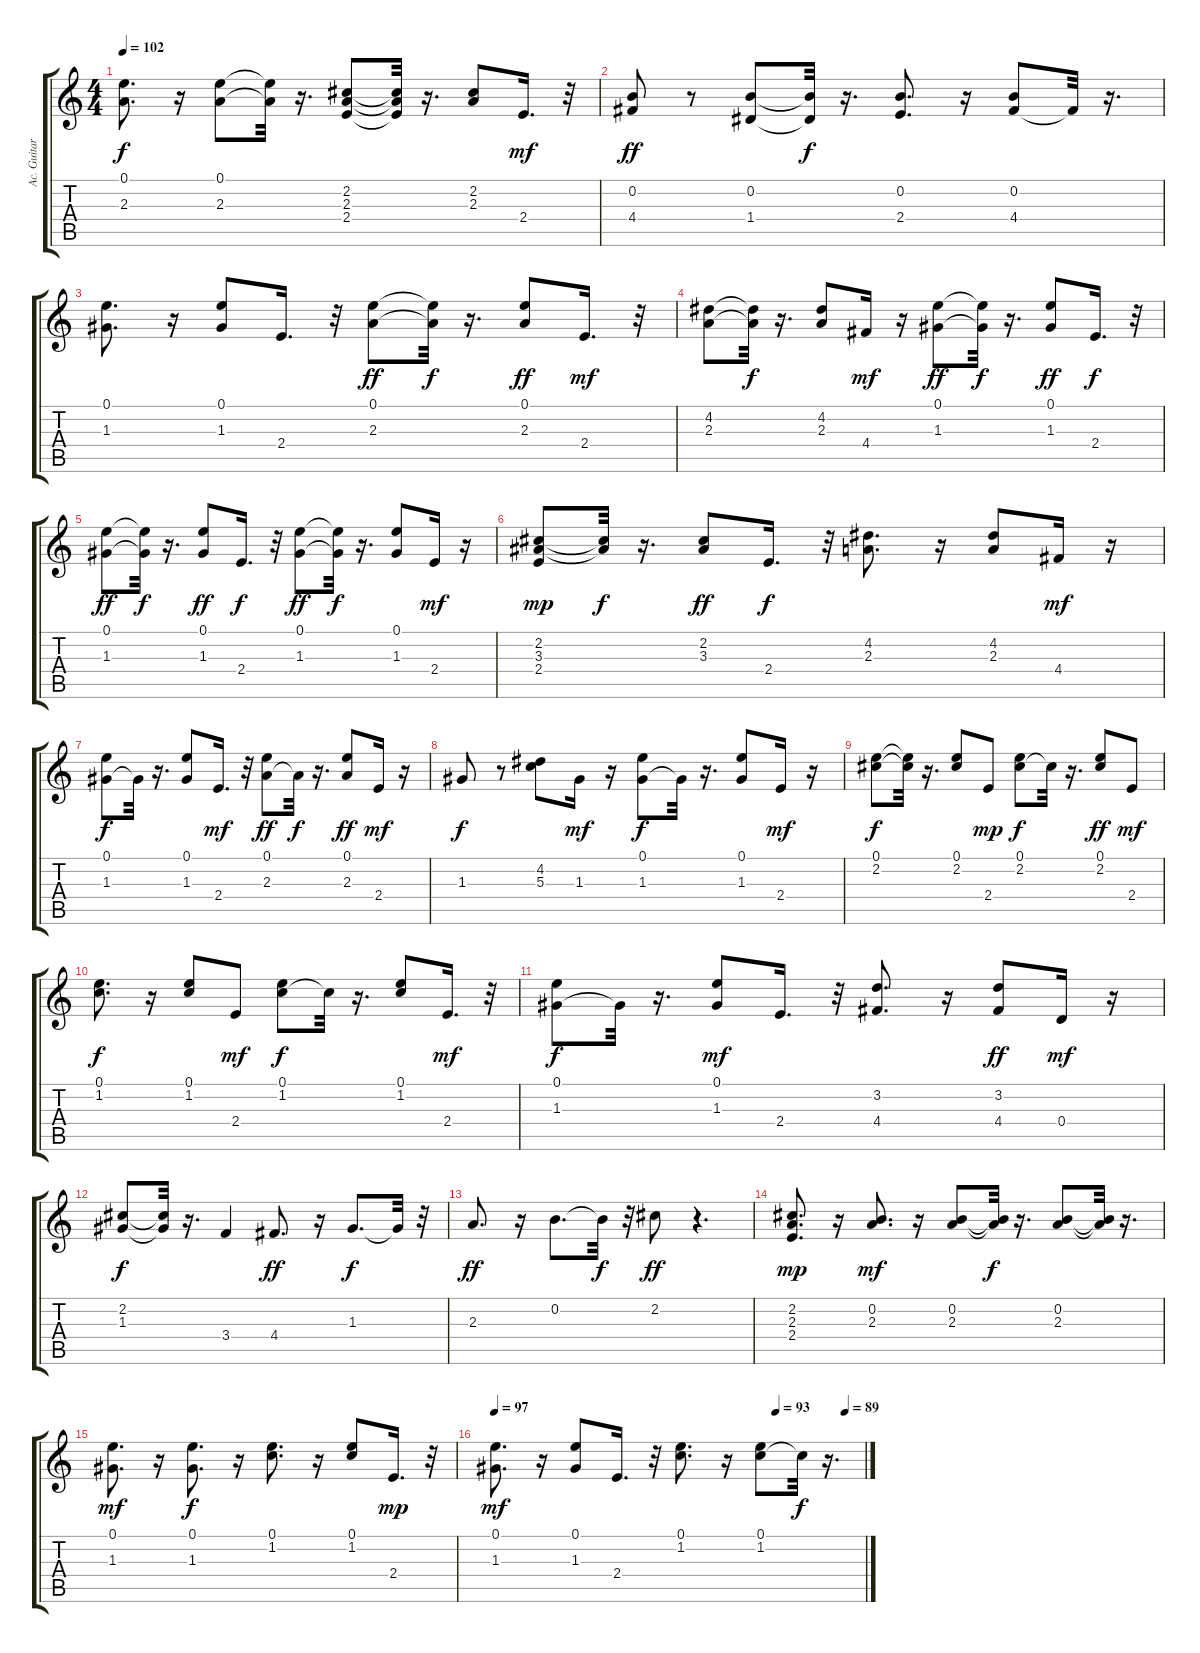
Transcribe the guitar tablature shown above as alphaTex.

\track ("Ac. Guitar (steel)" "Ac. Guitar") {instrument acousticguitarsteel}
\staff {score tabs}
\tuning (E4 B3 G3 D3 A2 E2) {hide}
\ts (4 4)
\tempo 102
\clef g2
\ks c
(0.1 2.3).8{d dy f} r.16 (0.1 2.3).8 (0.1{t} 2.3{t}).32 r.16{d} (2.2 2.3 2.4).8 (2.2{t} 2.3{t} 2.4{t}).32 r.16{d} (2.2 2.3).8 2.4.16{d dy mf} r.32 |
(0.2 4.4).8{dy ff} r.8 (0.2 1.4).8 (0.2{t} 1.4{t}).32{dy f} r.16{d} (0.2 2.4).8{d} r.16 (0.2 4.4).8 4.4{t}.32 r.16{d} |
(0.1 1.3).8{d} r.16 (0.1 1.3).8 2.4.16{d} r.32 (0.1 2.3).8{dy ff} (0.1{t} 2.3{t}).32{dy f} r.16{d} (0.1 2.3).8{dy ff} 2.4.16{d dy mf} r.32 |
(4.2 2.3).8 (4.2{t} 2.3{t}).32{dy f} r.16{d} (4.2 2.3).8 4.4.16{dy mf} r.16 (0.1 1.3).8{dy ff} (0.1{t} 1.3{t}).32{dy f} r.16{d} (0.1 1.3).8{dy ff} 2.4.16{d dy f} r.32 |
(0.1 1.3).8{dy ff} (0.1{t} 1.3{t}).32{dy f} r.16{d} (0.1 1.3).8{dy ff} 2.4.16{d dy f} r.32 (0.1 1.3).8{dy ff} (0.1{t} 1.3{t}).32{dy f} r.16{d} (0.1 1.3).8 2.4.16{dy mf} r.16 |
(2.2 3.3 2.4).8{dy mp} (2.2{t} 3.3{t}).32{dy f} r.16{d} (2.2 3.3).8{dy ff} 2.4.16{d dy f} r.32 (4.2 2.3).8{d} r.16 (4.2 2.3).8 4.4.16{dy mf} r.16 |
(0.1 1.3).8{dy f} 1.3{t}.32 r.16{d} (0.1 1.3).8 2.4.16{d dy mf} r.32 (0.1 2.3).8{dy ff} 2.3{t}.32{dy f} r.16{d} (0.1 2.3).8{dy ff} 2.4.16{dy mf} r.16 |
1.3.8{dy f} r.8 (4.2 5.3).8 1.3.16{dy mf} r.16 (0.1 1.3).8{dy f} 1.3{t}.32 r.16{d} (0.1 1.3).8 2.4.16{dy mf} r.16 |
(0.1 2.2).8{dy f} (0.1{t} 2.2{t}).32 r.16{d} (0.1 2.2).8 2.4.8{dy mp} (0.1 2.2).8{dy f} 2.2{t}.32 r.16{d} (0.1 2.2).8{dy ff} 2.4.8{dy mf} |
(0.1 1.2).8{d dy f} r.16 (0.1 1.2).8 2.4.8{dy mf} (0.1 1.2).8{dy f} 1.2{t}.32 r.16{d} (0.1 1.2).8 2.4.16{d dy mf} r.32 |
(0.1 1.3).8{dy f} 1.3{t}.32 r.16{d} (0.1 1.3).8{dy mf} 2.4.16{d} r.32 (3.2 4.4).8{d} r.16 (3.2 4.4).8{dy ff} 0.4.16{dy mf} r.16 |
(2.2 1.3).8{dy f} (2.2{t} 1.3{t}).32 r.16{d} 3.4.4 4.4.8{d dy ff} r.16 1.3.8{d dy f} 1.3{t}.32 r.32 |
2.3.8{d dy ff} r.16 0.2.8{d} 0.2{t}.32{dy f} r.32 2.2.8{dy ff} r.4{d} |
(2.2 2.3 2.4).8{d dy mp} r.16 (0.2 2.3).8{d dy mf} r.16 (0.2 2.3).8 (0.2{t} 2.3{t}).32{dy f} r.16{d} (0.2 2.3).8 (0.2{t} 2.3{t}).32 r.16{d} |
(0.1 1.3).8{d dy mf} r.16 (0.1 1.3).8{d dy f} r.16 (0.1 1.2).8{d} r.16 (0.1 1.2).8 2.4.16{d dy mp} r.32 |
\tempo 97
\tempo (93 0.7604166666666666)
\tempo (89 0.9479166666666666)
(0.1 1.3).8{d dy mf} r.16 (0.1 1.3).8 2.4.16{d} r.32 (0.1 1.2).8{d} r.16 (0.1 1.2).8 1.2{t}.32{dy f} r.16{d}
